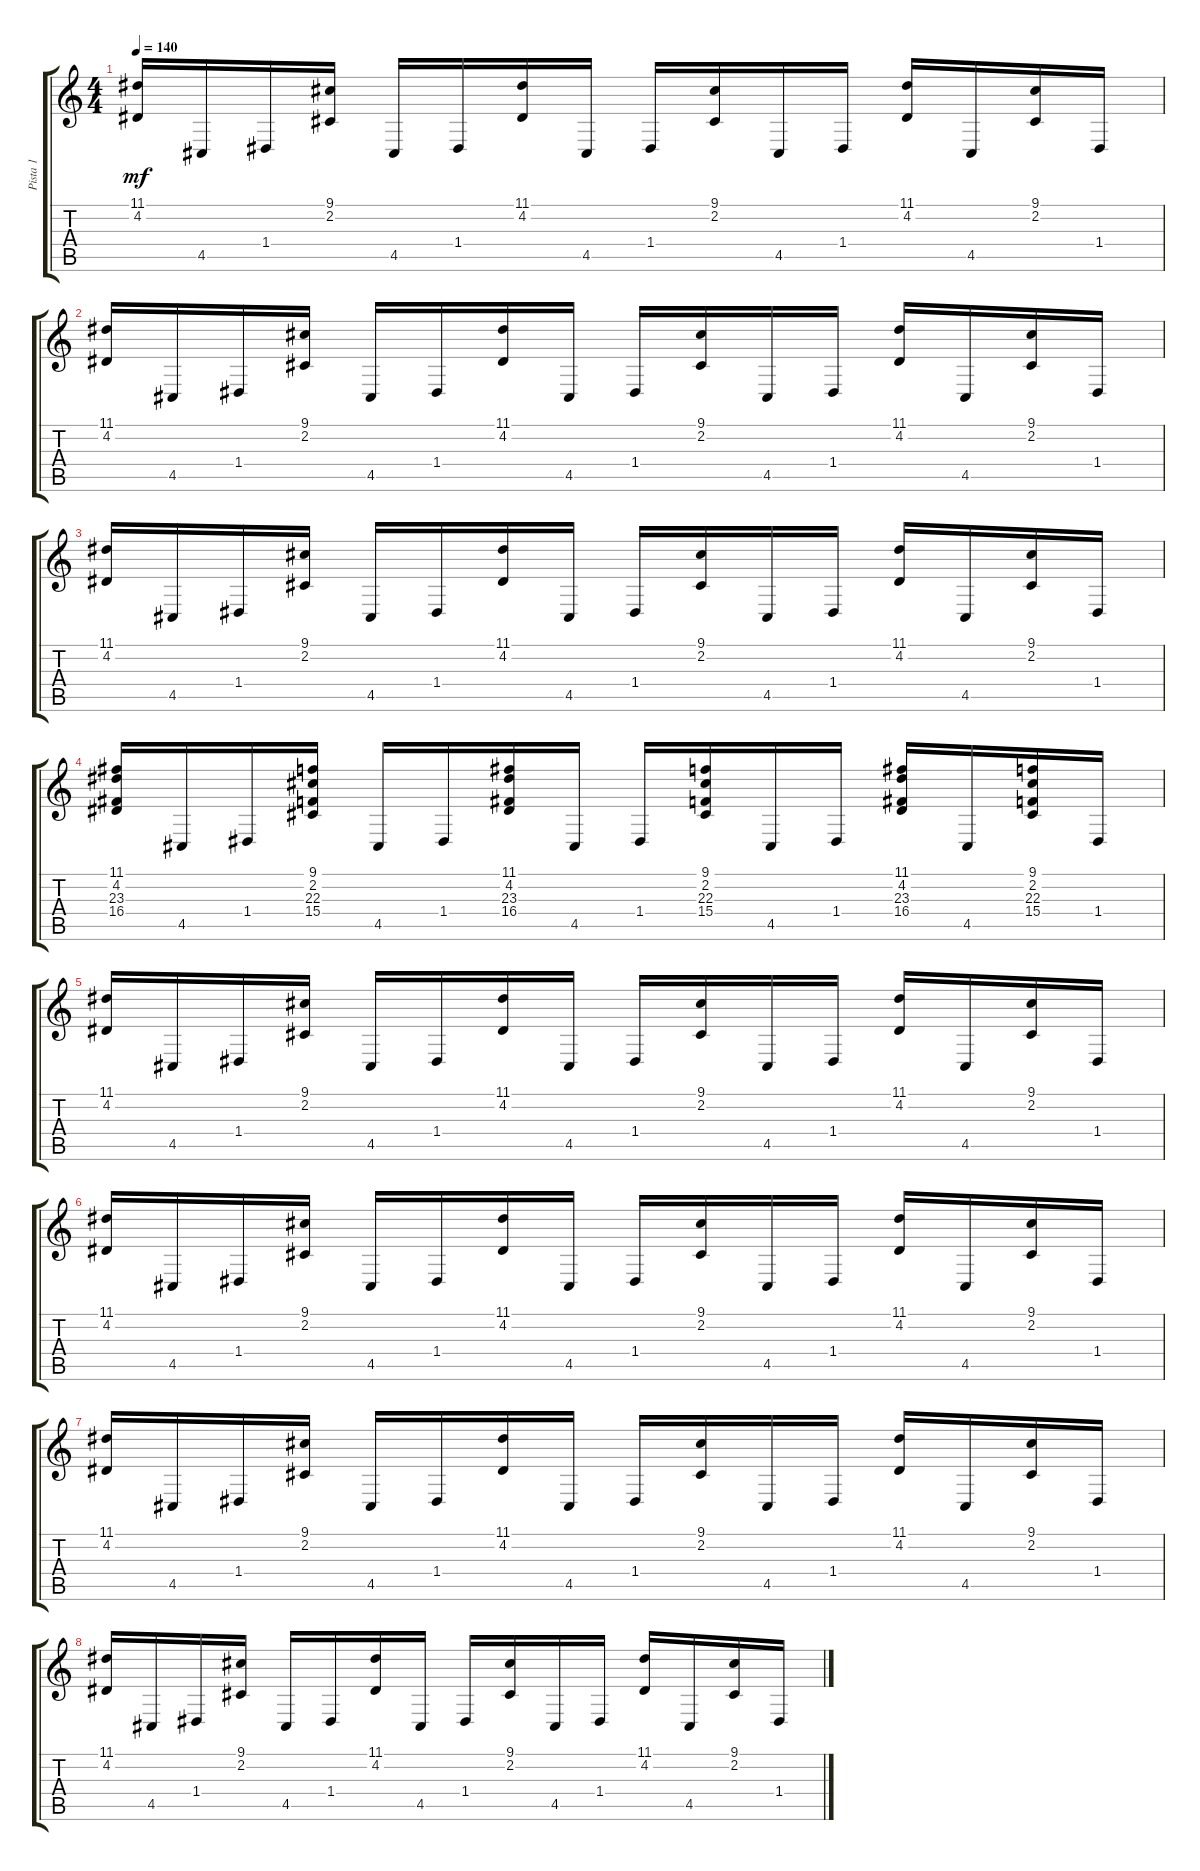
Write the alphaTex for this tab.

\track ("Pista 1" "Pista 1") {instrument lead2sawtooth}
\staff {score tabs}
\tuning (E4 B3 G3 D3 A2 E2) {hide}
\ts (4 4)
\tempo 140
\clef g2
\ks c
(11.1 4.2).16{dy mf instrument lead2sawtooth} 4.5.16 1.4.16 (9.1 2.2).16 4.5.16 1.4.16 (11.1 4.2).16 4.5.16 1.4.16 (9.1 2.2).16 4.5.16 1.4.16 (11.1 4.2).16 4.5.16 (9.1 2.2).16 1.4.16 |
(11.1 4.2).16 4.5.16 1.4.16 (9.1 2.2).16 4.5.16 1.4.16 (11.1 4.2).16 4.5.16 1.4.16 (9.1 2.2).16 4.5.16 1.4.16 (11.1 4.2).16 4.5.16 (9.1 2.2).16 1.4.16 |
(11.1 4.2).16 4.5.16 1.4.16 (9.1 2.2).16 4.5.16 1.4.16 (11.1 4.2).16 4.5.16 1.4.16 (9.1 2.2).16 4.5.16 1.4.16 (11.1 4.2).16 4.5.16 (9.1 2.2).16 1.4.16 |
(11.1 4.2 23.3 16.4).16 4.5.16 1.4.16 (9.1 2.2 22.3 15.4).16 4.5.16 1.4.16 (11.1 4.2 23.3 16.4).16 4.5.16 1.4.16 (9.1 2.2 22.3 15.4).16 4.5.16 1.4.16 (11.1 4.2 23.3 16.4).16 4.5.16 (9.1 2.2 22.3 15.4).16 1.4.16 |
(11.1 4.2).16 4.5.16 1.4.16 (9.1 2.2).16 4.5.16 1.4.16 (11.1 4.2).16 4.5.16 1.4.16 (9.1 2.2).16 4.5.16 1.4.16 (11.1 4.2).16 4.5.16 (9.1 2.2).16 1.4.16 |
(11.1 4.2).16 4.5.16 1.4.16 (9.1 2.2).16 4.5.16 1.4.16 (11.1 4.2).16 4.5.16 1.4.16 (9.1 2.2).16 4.5.16 1.4.16 (11.1 4.2).16 4.5.16 (9.1 2.2).16 1.4.16 |
(11.1 4.2).16 4.5.16 1.4.16 (9.1 2.2).16 4.5.16 1.4.16 (11.1 4.2).16 4.5.16 1.4.16 (9.1 2.2).16 4.5.16 1.4.16 (11.1 4.2).16 4.5.16 (9.1 2.2).16 1.4.16 |
(11.1 4.2).16 4.5.16 1.4.16 (9.1 2.2).16 4.5.16 1.4.16 (11.1 4.2).16 4.5.16 1.4.16 (9.1 2.2).16 4.5.16 1.4.16 (11.1 4.2).16 4.5.16 (9.1 2.2).16 1.4.16
